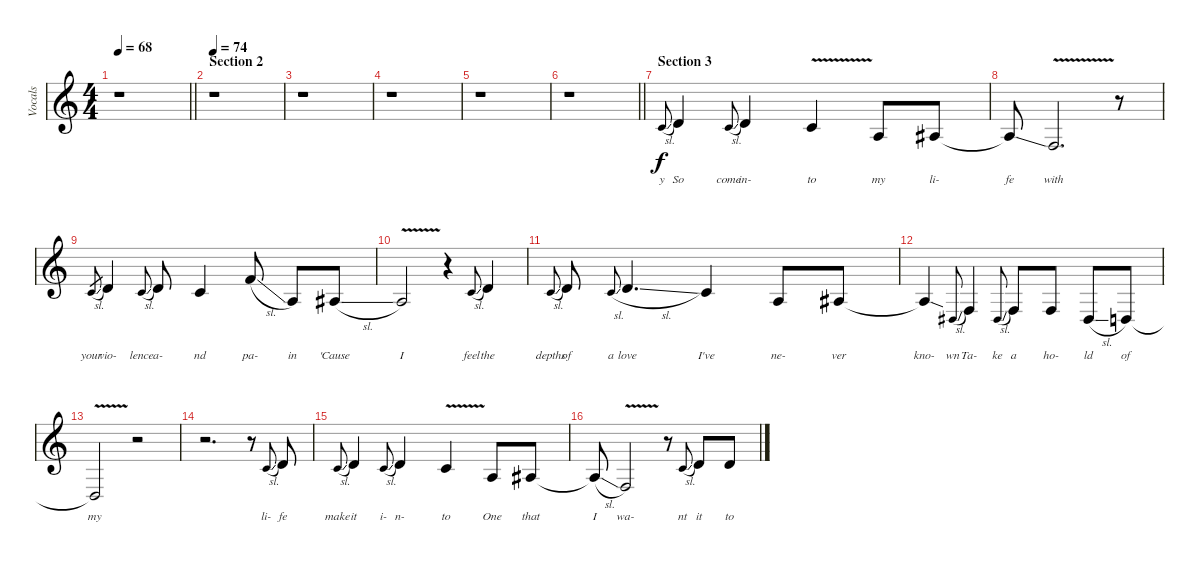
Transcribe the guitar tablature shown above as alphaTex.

\track ("Vocals" "Vocals") {instrument tenorsax}
\staff {score}
\tuning (E4 B3 G3 D3 A2 E2) {hide}
\ts (4 4)
\tempo 68
\clef g2
\barLineRight lightlight
\ks c
r.1{dy f} |
\section ("" "Section 2")
\tempo 74
r.1 |
r.1 |
r.1 |
r.1 |
\barLineRight lightlight
r.1 |
\section ("" "Section 3")
10.4{sl}.8{lyrics (0 "y") lyrics (1 "") lyrics (2 "") lyrics (3 "") lyrics (4 "") gr onbeat} 12.4.4{lyrics (0 "So") lyrics (1 "") lyrics (2 "") lyrics (3 "") lyrics (4 "")} 10.4{sl}.8{lyrics (0 "come") lyrics (1 "") lyrics (2 "") lyrics (3 "") lyrics (4 "") gr onbeat} 12.4.4{lyrics (0 "in-") lyrics (1 "") lyrics (2 "") lyrics (3 "") lyrics (4 "")} 10.4{v}.4{lyrics (0 "to") lyrics (1 "") lyrics (2 "") lyrics (3 "") lyrics (4 "")} 7.4.8{lyrics (0 "my") lyrics (1 "") lyrics (2 "") lyrics (3 "") lyrics (4 "")} 8.4.8{lyrics (0 "li-") lyrics (1 "") lyrics (2 "") lyrics (3 "") lyrics (4 "")} |
8.4{ss t}.8{lyrics (0 "fe") lyrics (1 "") lyrics (2 "") lyrics (3 "") lyrics (4 "")} 3.4{v}.2{d lyrics (0 "with") lyrics (1 "") lyrics (2 "") lyrics (3 "") lyrics (4 "")} r.8 |
5.3{sl}.8{lyrics (0 "your") lyrics (1 "") lyrics (2 "") lyrics (3 "") lyrics (4 "") gr} 7.3.4{lyrics (0 "vio-") lyrics (1 "") lyrics (2 "") lyrics (3 "") lyrics (4 "")} 5.3{sl}.8{lyrics (0 "lence") lyrics (1 "") lyrics (2 "") lyrics (3 "") lyrics (4 "") gr onbeat} 7.3.8{lyrics (0 "a-") lyrics (1 "") lyrics (2 "") lyrics (3 "") lyrics (4 "")} 5.3.4{lyrics (0 "nd") lyrics (1 "") lyrics (2 "") lyrics (3 "") lyrics (4 "")} 10.3{sl}.8{lyrics (0 "pa-") lyrics (1 "") lyrics (2 "") lyrics (3 "") lyrics (4 "")} 2.3.8{lyrics (0 "in") lyrics (1 "") lyrics (2 "") lyrics (3 "") lyrics (4 "")} 3.3{sl}.8{lyrics (0 "'Cause") lyrics (1 "") lyrics (2 "") lyrics (3 "") lyrics (4 "")} |
2.3{v}.2{lyrics (0 "I") lyrics (1 "") lyrics (2 "") lyrics (3 "") lyrics (4 "")} r.4 5.3{sl}.8{lyrics (0 "feel") lyrics (1 "") lyrics (2 "") lyrics (3 "") lyrics (4 "") gr onbeat} 7.3.4{lyrics (0 "the") lyrics (1 "") lyrics (2 "") lyrics (3 "") lyrics (4 "")} |
5.3{sl}.8{lyrics (0 "depths") lyrics (1 "") lyrics (2 "") lyrics (3 "") lyrics (4 "") gr onbeat} 7.3.8{lyrics (0 "of") lyrics (1 "") lyrics (2 "") lyrics (3 "") lyrics (4 "")} 5.3{sl}.8{lyrics (0 "a") lyrics (1 "") lyrics (2 "") lyrics (3 "") lyrics (4 "") gr onbeat} 7.3{sl}.4{d lyrics (0 "love") lyrics (1 "") lyrics (2 "") lyrics (3 "") lyrics (4 "")} 5.3.4{lyrics (0 "I've") lyrics (1 "") lyrics (2 "") lyrics (3 "") lyrics (4 "")} 7.4.8{lyrics (0 "ne-") lyrics (1 "") lyrics (2 "") lyrics (3 "") lyrics (4 "")} 8.4.8{lyrics (0 "ver") lyrics (1 "") lyrics (2 "") lyrics (3 "") lyrics (4 "")} |
8.4{sod t}.4{lyrics (0 "kno-") lyrics (1 "") lyrics (2 "") lyrics (3 "") lyrics (4 "")} 1.4{sl}.8{lyrics (0 "wn") lyrics (1 "") lyrics (2 "") lyrics (3 "") lyrics (4 "") gr onbeat} 3.4.4{lyrics (0 "Ta-") lyrics (1 "") lyrics (2 "") lyrics (3 "") lyrics (4 "")} 1.4{sl}.8{lyrics (0 "ke") lyrics (1 "") lyrics (2 "") lyrics (3 "") lyrics (4 "") gr onbeat} 3.4.8{lyrics (0 "a") lyrics (1 "") lyrics (2 "") lyrics (3 "") lyrics (4 "")} 3.4.8{lyrics (0 "ho-") lyrics (1 "") lyrics (2 "") lyrics (3 "") lyrics (4 "")} 6.5{sl}.8{lyrics (0 "ld") lyrics (1 "") lyrics (2 "") lyrics (3 "") lyrics (4 "")} 5.5.8{lyrics (0 "of") lyrics (1 "") lyrics (2 "") lyrics (3 "") lyrics (4 "")} |
5.5{v t}.2{lyrics (0 "my") lyrics (1 "") lyrics (2 "") lyrics (3 "") lyrics (4 "")} r.2 |
r.2{d} r.8 5.3{sl}.8{lyrics (0 "li-") lyrics (1 "") lyrics (2 "") lyrics (3 "") lyrics (4 "") gr onbeat} 7.3.8{lyrics (0 "fe") lyrics (1 "") lyrics (2 "") lyrics (3 "") lyrics (4 "")} |
5.3{sl}.8{lyrics (0 "make") lyrics (1 "") lyrics (2 "") lyrics (3 "") lyrics (4 "") gr onbeat} 7.3.4{lyrics (0 "it") lyrics (1 "") lyrics (2 "") lyrics (3 "") lyrics (4 "")} 5.3{sl}.8{lyrics (0 "i-") lyrics (1 "") lyrics (2 "") lyrics (3 "") lyrics (4 "") gr onbeat} 7.3.4{lyrics (0 "n-") lyrics (1 "") lyrics (2 "") lyrics (3 "") lyrics (4 "")} 5.3{v}.4{lyrics (0 "to") lyrics (1 "") lyrics (2 "") lyrics (3 "") lyrics (4 "")} 7.4.8{lyrics (0 "One") lyrics (1 "") lyrics (2 "") lyrics (3 "") lyrics (4 "")} 8.4.8{lyrics (0 "that") lyrics (1 "") lyrics (2 "") lyrics (3 "") lyrics (4 "")} |
8.4{sl t}.8{lyrics (0 "I") lyrics (1 "") lyrics (2 "") lyrics (3 "") lyrics (4 "")} 3.4{v}.2{lyrics (0 "wa-") lyrics (1 "") lyrics (2 "") lyrics (3 "") lyrics (4 "")} r.8 5.3{sl}.8{lyrics (0 "nt") lyrics (1 "") lyrics (2 "") lyrics (3 "") lyrics (4 "") gr onbeat} 7.3.8{lyrics (0 "it") lyrics (1 "") lyrics (2 "") lyrics (3 "") lyrics (4 "")} 7.3.8{lyrics (0 "to") lyrics (1 "") lyrics (2 "") lyrics (3 "") lyrics (4 "")}
